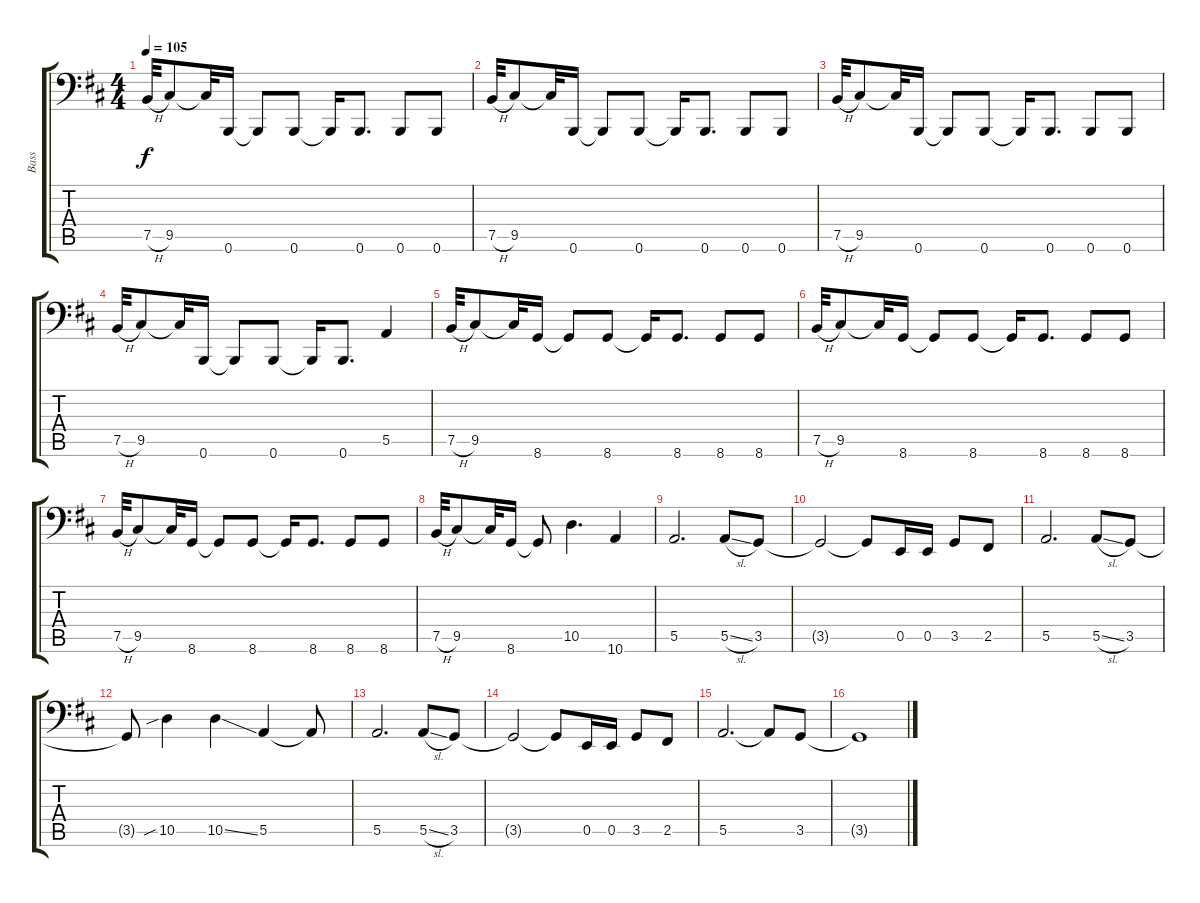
\track ("Bass" "Bass") {instrument electricbassfinger}
\staff {score tabs}
\tuning (C3 G2 D2 A1 E1 B0) {hide}
\ts (4 4)
\tempo 105
\clef f4
\ks d
7.5{h}.32{dy f} 9.5.8 9.5{t}.32 0.6.16 0.6{t}.8 0.6.8 0.6{t}.16 0.6.8{d} 0.6.8 0.6.8 |
7.5{h}.32 9.5.8 9.5{t}.32 0.6.16 0.6{t}.8 0.6.8 0.6{t}.16 0.6.8{d} 0.6.8 0.6.8 |
7.5{h}.32 9.5.8 9.5{t}.32 0.6.16 0.6{t}.8 0.6.8 0.6{t}.16 0.6.8{d} 0.6.8 0.6.8 |
7.5{h}.32 9.5.8 9.5{t}.32 0.6.16 0.6{t}.8 0.6.8 0.6{t}.16 0.6.8{d} 5.5.4 |
7.5{h}.32 9.5.8 9.5{t}.32 8.6.16 8.6{t}.8 8.6.8 8.6{t}.16 8.6.8{d} 8.6.8 8.6.8 |
7.5{h}.32 9.5.8 9.5{t}.32 8.6.16 8.6{t}.8 8.6.8 8.6{t}.16 8.6.8{d} 8.6.8 8.6.8 |
7.5{h}.32 9.5.8 9.5{t}.32 8.6.16 8.6{t}.8 8.6.8 8.6{t}.16 8.6.8{d} 8.6.8 8.6.8 |
7.5{h}.32 9.5.8 9.5{t}.32 8.6.16 8.6{t}.8 10.5.4{d} 10.6.4 |
5.5.2{d} 5.5{sl}.8 3.5.8 |
3.5{t}.2 3.5{t}.8 0.5.16 0.5.16 3.5.8 2.5.8 |
5.5.2{d} 5.5{sl}.8 3.5.8 |
3.5{t}.8 10.5{sib}.4 10.5{ss}.4 5.5.4 5.5{t}.8 |
5.5.2{d} 5.5{sl}.8 3.5.8 |
3.5{t}.2 3.5{t}.8 0.5.16 0.5.16 3.5.8 2.5.8 |
5.5.2{d} 5.5{t}.8 3.5.8 |
3.5{t}.1
